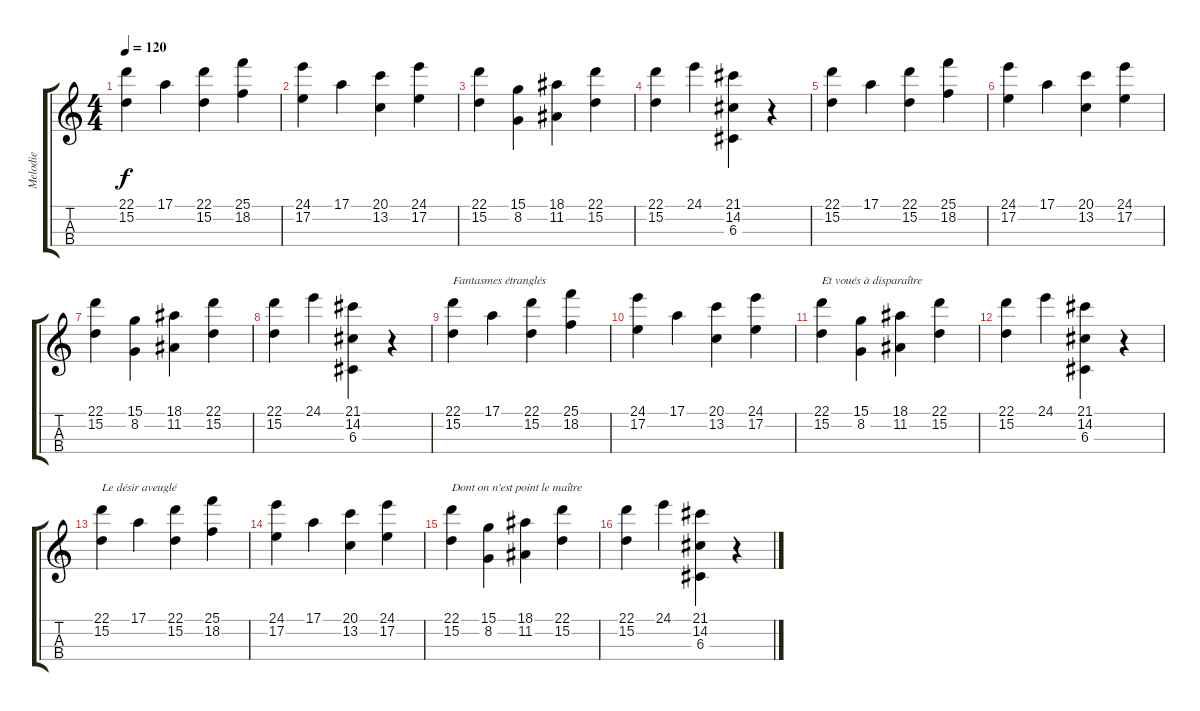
\track ("Melodie" "Melodie") {instrument vibraphone}
\staff {score tabs}
\tuning (E4 B3 G3 D3) {hide}
\ts (4 4)
\tempo 120
\clef g2
\ks c
(22.1 15.2).4{dy f} 17.1.4 (22.1 15.2).4 (25.1 18.2).4 |
(24.1 17.2).4 17.1.4 (20.1 13.2).4 (24.1 17.2).4 |
(22.1 15.2).4 (15.1 8.2).4 (18.1 11.2).4 (22.1 15.2).4 |
(22.1 15.2).4 24.1.4 (21.1 14.2 6.3).4 r.4 |
(22.1 15.2).4 17.1.4 (22.1 15.2).4 (25.1 18.2).4 |
(24.1 17.2).4 17.1.4 (20.1 13.2).4 (24.1 17.2).4 |
(22.1 15.2).4 (15.1 8.2).4 (18.1 11.2).4 (22.1 15.2).4 |
(22.1 15.2).4 24.1.4 (21.1 14.2 6.3).4 r.4 |
(22.1 15.2).4{txt "Fantasmes étranglés"} 17.1.4 (22.1 15.2).4 (25.1 18.2).4 |
(24.1 17.2).4 17.1.4 (20.1 13.2).4 (24.1 17.2).4 |
(22.1 15.2).4{txt "Et voués à disparaître"} (15.1 8.2).4 (18.1 11.2).4 (22.1 15.2).4 |
(22.1 15.2).4 24.1.4 (21.1 14.2 6.3).4 r.4 |
(22.1 15.2).4{txt "Le désir aveuglé"} 17.1.4 (22.1 15.2).4 (25.1 18.2).4 |
(24.1 17.2).4 17.1.4 (20.1 13.2).4 (24.1 17.2).4 |
(22.1 15.2).4{txt "Dont on n'est point le maître"} (15.1 8.2).4 (18.1 11.2).4 (22.1 15.2).4 |
(22.1 15.2).4 24.1.4 (21.1 14.2 6.3).4 r.4
